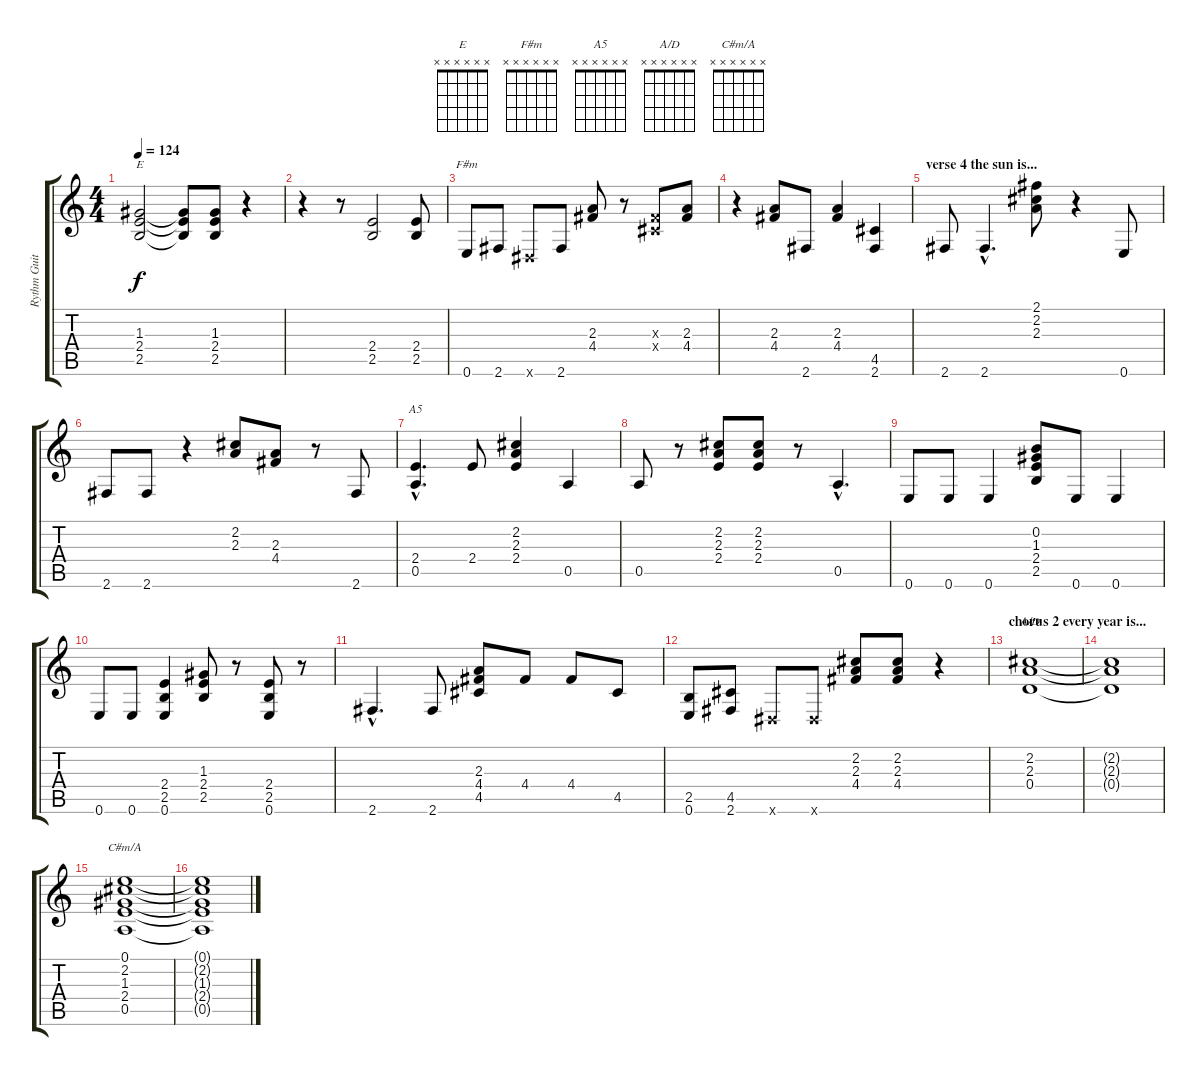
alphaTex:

\track ("Rythm Guitar (Gilmour)" "Rythm Guit") {instrument electricguitarjazz}
\staff {score tabs}
\tuning (E4 B3 G3 D3 A2 E2) {hide}
\chord ("E" x x x x x x)
\chord ("F#m" x x x x x x)
\chord ("A5" x x x x x x)
\chord ("A/D" x x x x x x)
\chord ("C#m/A" x x x x x x)
\ts (4 4)
\tempo 124
\clef g2
\ks c
(1.3 2.4 2.5).2{ch "E" dy f} (1.3{t} 2.4{t} 2.5{t}).8 (1.3 2.4 2.5).8 r.4 |
r.4 r.8 (2.4 2.5).2 (2.4 2.5).8 |
0.6.8{ch "F#m"} 2.6.8 -1.6{x}.8 2.6.8 (2.3 4.4).8 r.8 (-1.3{x} -1.4{x}).8 (2.3 4.4).8 |
r.4 (2.3 4.4).8 2.6.8 (2.3 4.4).4 (4.5 2.6).4 |
\section ("" "verse 4 the sun is...")
2.6.8 2.6{hac}.4{d} (2.1 2.2 2.3).8 r.4 0.6.8 |
2.6.8 2.6.8 r.4 (2.2 2.3).8 (2.3 4.4).8 r.8 2.6.8 |
(2.4{hac} 0.5{hac}).4{d ch "A5"} 2.4.8 (2.2 2.3 2.4).4 0.5.4 |
0.5.8 r.8 (2.2 2.3 2.4).8 (2.2 2.3 2.4).8 r.8 0.5{hac}.4{d} |
0.6.8 0.6.8 0.6.4 (0.2 1.3 2.4 2.5).8 0.6.8 0.6.4 |
0.6.8 0.6.8 (2.4 2.5 0.6).4 (1.3 2.4 2.5).8 r.8 (2.4 2.5 0.6).8 r.8 |
2.6{hac}.4{d} 2.6.8 (2.3 4.4 4.5).8 4.4.8 4.4.8 4.5.8 |
(2.5 0.6).8 (4.5 2.6).8 -1.6{x}.8 -1.6{x}.8 (2.2 2.3 4.4).8 (2.2 2.3 4.4).8 r.4 |
\section ("" "chorus 2 every year is...")
(2.2 2.3 0.4).1{ch "A/D"} |
(2.2{t} 2.3{t} 0.4{t}).1 |
(0.1 2.2 1.3 2.4 0.5).1{ch "C#m/A"} |
(0.1{t} 2.2{t} 1.3{t} 2.4{t} 0.5{t}).1
